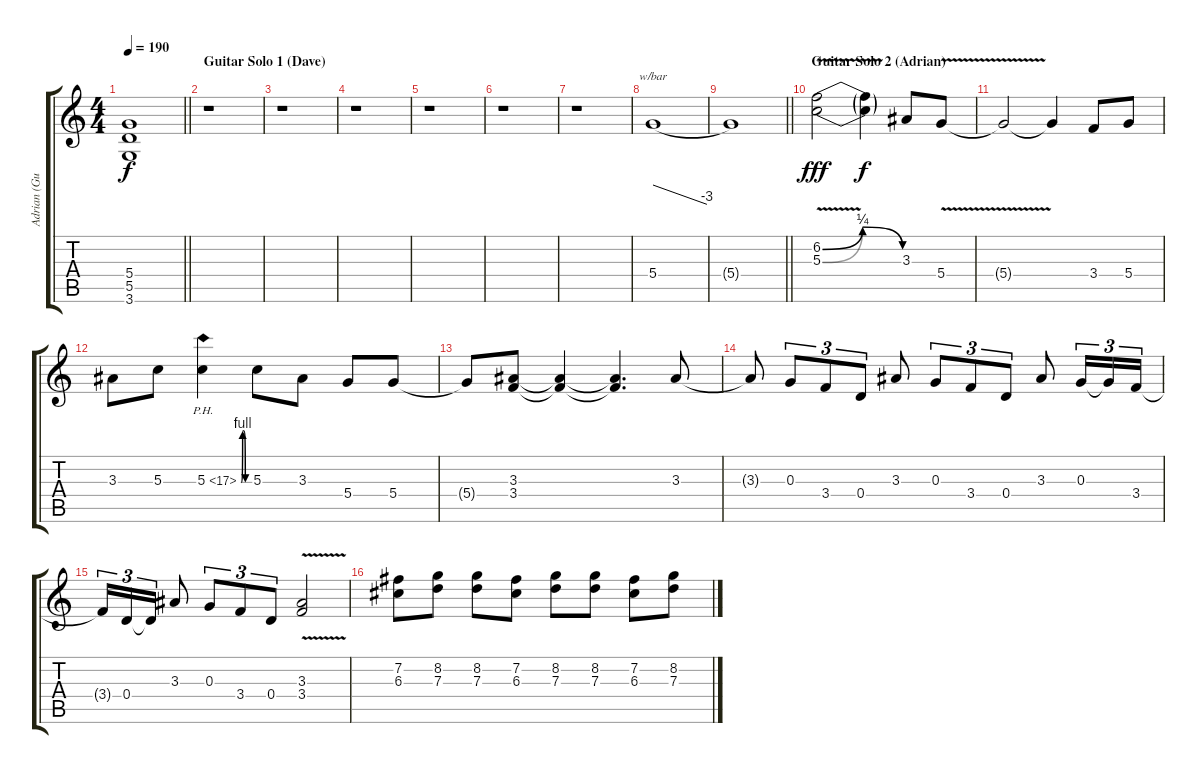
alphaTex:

\track ("Adrian (Guitar)" "Adrian (Gu") {instrument distortionguitar}
\staff {score tabs}
\tuning (E4 B3 G3 D3 A2 E2) {hide}
\ts (4 4)
\tempo 190
\clef g2
\barLineRight lightlight
\ks c
(5.4{t} 5.5{t} 3.6{t}).1{dy f} |
\section ("" "Guitar Solo 1 (Dave)")
r.1 |
r.1 |
r.1 |
r.1 |
r.1 |
r.1 |
5.4.1{tbe (dive default 0 0 60 -12)} |
\barLineRight lightlight
5.4{t}.1 |
\section ("" "Guitar Solo 2 (Adrian)")
(6.2{be (bendrelease 0 0 15 1 45 1 60 0)} 5.3{be (bendrelease 0 0 10 1 45 1 60 0) v}).2{dy fff} (6.2{t} 5.3{t}).4{dy f} 3.3.8 5.4{v}.8 |
5.4{t}.2 5.4{t}.4 3.4.8 5.4.8 |
3.3.8 5.3.8 5.3{be (custom 0 0 10 4 20 4 30 0 60 0) ph 12}.4 5.3.8 3.3.8 5.4.8 5.4.8 |
5.4{t}.8 (3.3 3.4).8 (3.3{t} 3.4{t}).4 (3.3{t} 3.4{t}).4{d} 3.3.8 |
3.3{t}.8 0.3.8{tu (3 2)} 3.4.8{tu (3 2)} 0.4.8{tu (3 2)} 3.3.8 0.3.8{tu (3 2)} 3.4.8{tu (3 2)} 0.4.8{tu (3 2)} 3.3.8 0.3.16{tu (3 2)} 0.3{t}.16{tu (3 2)} 3.4.16{tu (3 2)} |
3.4{t}.16{tu (3 2)} 0.4.16{tu (3 2)} 0.4{t}.16{tu (3 2)} 3.3.8 0.3.8{tu (3 2)} 3.4.8{tu (3 2)} 0.4.8{tu (3 2)} (3.3{v} 3.4{v}).2 |
(7.2 6.3).8 (8.2 7.3).8 (8.2 7.3).8 (7.2 6.3).8 (8.2 7.3).8 (8.2 7.3).8 (7.2 6.3).8 (8.2 7.3).8
